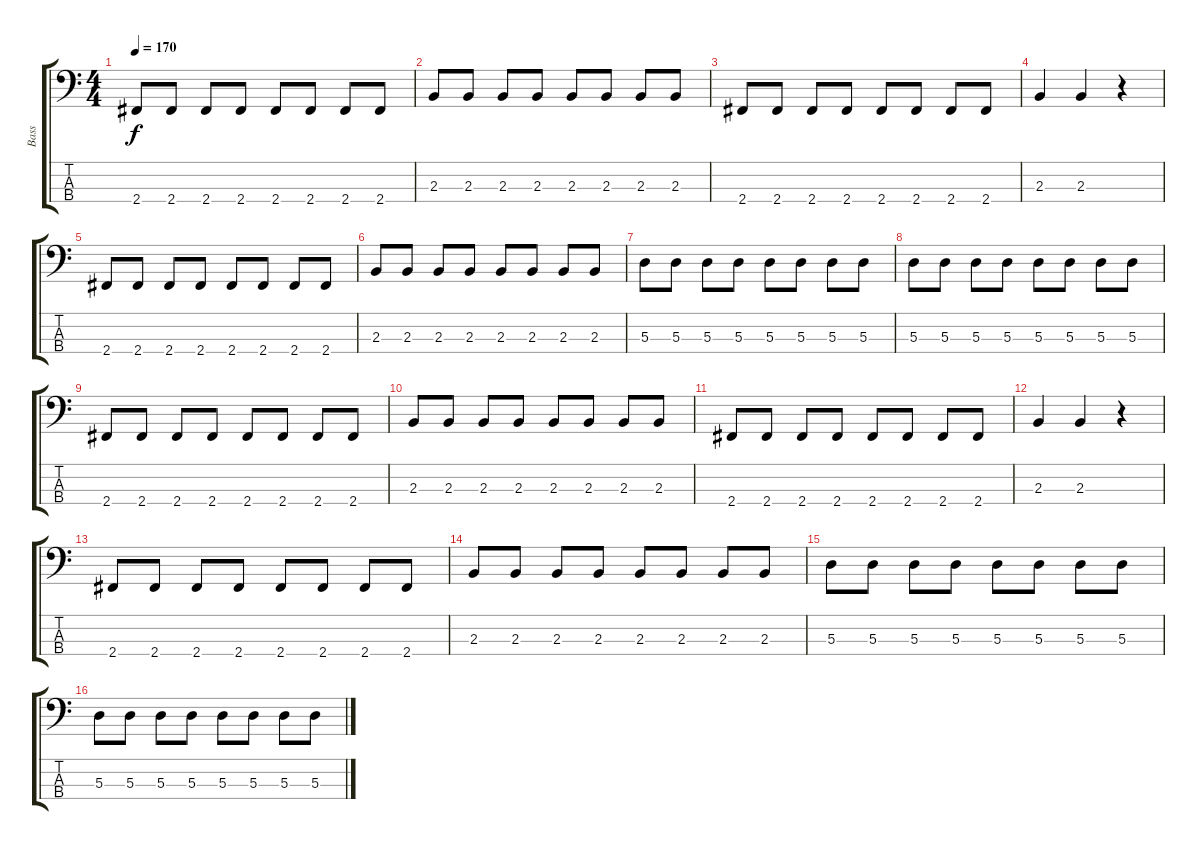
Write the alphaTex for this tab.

\track ("Bass" "Bass") {instrument electricbasspick}
\staff {score tabs}
\tuning (G2 D2 A1 E1) {hide}
\ts (4 4)
\tempo 170
\clef f4
\ks c
2.4.8{dy f} 2.4.8 2.4.8 2.4.8 2.4.8 2.4.8 2.4.8 2.4.8 |
2.3.8 2.3.8 2.3.8 2.3.8 2.3.8 2.3.8 2.3.8 2.3.8 |
2.4.8 2.4.8 2.4.8 2.4.8 2.4.8 2.4.8 2.4.8 2.4.8 |
2.3.4 2.3.4 r.4 |
2.4.8 2.4.8 2.4.8 2.4.8 2.4.8 2.4.8 2.4.8 2.4.8 |
2.3.8 2.3.8 2.3.8 2.3.8 2.3.8 2.3.8 2.3.8 2.3.8 |
5.3.8 5.3.8 5.3.8 5.3.8 5.3.8 5.3.8 5.3.8 5.3.8 |
5.3.8 5.3.8 5.3.8 5.3.8 5.3.8 5.3.8 5.3.8 5.3.8 |
2.4.8 2.4.8 2.4.8 2.4.8 2.4.8 2.4.8 2.4.8 2.4.8 |
2.3.8 2.3.8 2.3.8 2.3.8 2.3.8 2.3.8 2.3.8 2.3.8 |
2.4.8 2.4.8 2.4.8 2.4.8 2.4.8 2.4.8 2.4.8 2.4.8 |
2.3.4 2.3.4 r.4 |
2.4.8 2.4.8 2.4.8 2.4.8 2.4.8 2.4.8 2.4.8 2.4.8 |
2.3.8 2.3.8 2.3.8 2.3.8 2.3.8 2.3.8 2.3.8 2.3.8 |
5.3.8 5.3.8 5.3.8 5.3.8 5.3.8 5.3.8 5.3.8 5.3.8 |
5.3.8 5.3.8 5.3.8 5.3.8 5.3.8 5.3.8 5.3.8 5.3.8
